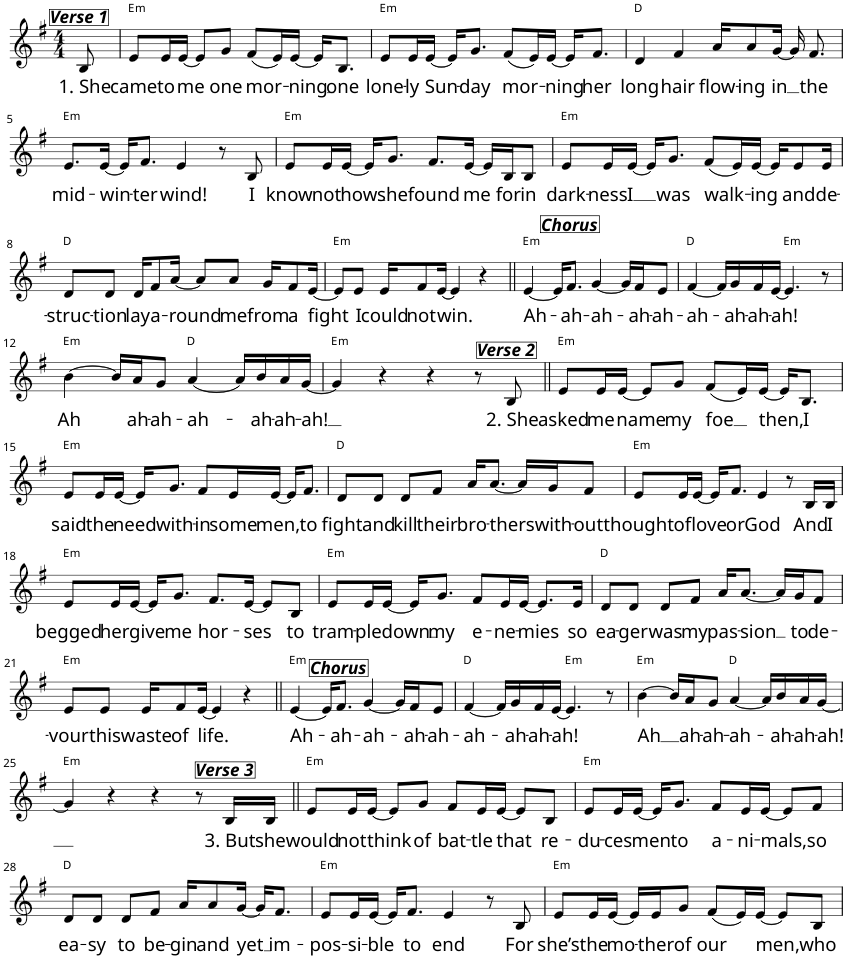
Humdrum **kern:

**kern	**text	**harte
*part1	*part1	*part1
*staff1	*staff1	*
*I"P1	*	*
*clefG2	*	*
*k[f#]	*	*
*G:	*	*
*M4/4	*	*
=1	=1	=1
!LO:TX:a:Bi:t=Verse 1	!	!
!	!LO:LY:b	!
8B/	1. She	.
=2	=2	=2
!	!LO:LY:b	!LO:H:kt=m
8e/L	came	E:min
!	!LO:LY:b	!
16e/L	to	.
!	!LO:LY:b	!
[16e/JJ	me	.
8e/L]	.	.
!	!LO:LY:b	!
8g/J	one	.
!	!LO:LY:b	!
(8f#/L	mor-	.
16e/L)	.	.
!	!LO:LY:b	!
[16e/JJ	-ning	.
16e/KL]	.	.
!	!LO:LY:b	!
8.B/J	one	.
=3	=3	=3
!	!LO:LY:b	!LO:H:kt=m
8e/L	lone-	E:min
!	!LO:LY:b	!
16e/L	-ly	.
!	!LO:LY:b	!
[16e/JJ	Sun-	.
16e/KL]	.	.
!	!LO:LY:b	!
8.g/J	-day	.
!	!LO:LY:b	!
(8f#/L	mor-	.
16e/L)	.	.
!	!LO:LY:b	!
[16e/JJ	-ning	.
16e/KL]	.	.
!	!LO:LY:b	!
8.f#/J	her	.
=4	=4	=4
!	!LO:LY:b	!
4d/	long	D:maj
!	!LO:LY:b	!
4f#/	hair	.
!	!LO:LY:b	!
16a/KL	flow-	.
!	!LO:LY:b	!
8a/	-ing	.
!	!LO:LY:b	!
[16g/Jk	in	.
16g/]	.	.
!	!LO:LY:b	!
8.f#/	the	.
!!LO:LB:g=z
=5	=5	=5
!	!LO:LY:b	!LO:H:kt=m
8.e/L	mid-	E:min
!	!LO:LY:b	!
[16e/Jk	-win-	.
16e/KL]	.	.
!	!LO:LY:b	!
8.f#/J	-ter	.
!	!LO:LY:b	!
4e/	wind!	.
8r	.	.
!	!LO:LY:b	!
8B/	I	.
=6	=6	=6
!	!LO:LY:b	!LO:H:kt=m
8e/L	know	E:min
!	!LO:LY:b	!
16e/L	not	.
!	!LO:LY:b	!
[16e/JJ	how	.
16e/KL]	.	.
!	!LO:LY:b	!
8.g/J	she	.
!	!LO:LY:b	!
8.f#/L	found	.
!	!LO:LY:b	!
[16e/Jk	me	.
16e/LL]	.	.
!	!LO:LY:b	!
16B/J	for	.
!	!LO:LY:b	!
8B/J	in	.
=7	=7	=7
!	!LO:LY:b	!LO:H:kt=m
8e/L	dark-	E:min
!	!LO:LY:b	!
16e/L	-ness	.
!	!LO:LY:b	!
[16e/JJ	I	.
16e/KL]	.	.
!	!LO:LY:b	!
8.g/J	was	.
!	!LO:LY:b	!
(8f#/L	walk-	.
16e/L)	.	.
!	!LO:LY:b	!
[16e/JJ	-ing	.
16e/KL]	.	.
!	!LO:LY:b	!
8e/	and	.
!	!LO:LY:b	!
16e/Jk	de-	.
!!LO:LB:g=z
=8	=8	=8
!	!LO:LY:b	!
8d/L	-struc-	D:maj
!	!LO:LY:b	!
8d/J	-tion	.
!	!LO:LY:b	!
16d/KL	lay	.
!	!LO:LY:b	!
8f#/	a-	.
!	!LO:LY:b	!
[16a/Jk	-round	.
8a/L]	.	.
!	!LO:LY:b	!
8a/J	me	.
!	!LO:LY:b	!
16g/KL	from	.
!	!LO:LY:b	!
8f#/	a	.
!	!LO:LY:b	!
[16e/Jk	fight	.
=9	=9	=9
!	!	!LO:H:kt=m
8e/L]	.	E:min
!	!LO:LY:b	!
8e/J	I	.
!	!LO:LY:b	!
16e/KL	could	.
!	!LO:LY:b	!
8f#/	not	.
!	!LO:LY:b	!
[16e/Jk	win.	.
4e/]	.	.
4r	.	.
=10||	=10||	=10||
!LO:TX:a:Bi:t=Chorus	!	!
!	!LO:LY:b	!LO:H:kt=m
[4e/	Ah-	E:min
16e/KL]	.	.
!	!LO:LY:b	!
8.f#/J	-ah-	.
!	!LO:LY:b	!
[4g/	-ah-	.
16g/LL]	.	.
!	!LO:LY:b	!
16f#/J	-ah-	.
!	!LO:LY:b	!
8e/J	-ah-	.
=11	=11	=11
!	!LO:LY:b	!
[4f#/	-ah-	D:maj
16f#/LL]	.	.
!	!LO:LY:b	!
16g/	-ah-	.
!	!LO:LY:b	!
16f#/	-ah-	.
!	!LO:LY:b	!
[16e/JJ	-ah!	.
!	!	!LO:H:kt=m
4.e/]	.	E:min
8r	.	.
!!LO:LB:g=z
=12	=12	=12
!	!LO:LY:b	!LO:H:kt=m
[4b\	Ah	E:min
16b/LL]	.	.
!	!LO:LY:b	!
16a/J	ah-	.
!	!LO:LY:b	!
8g/J	-ah-	.
!	!LO:LY:b	!
[4a/	-ah-	D:maj
16a/LL]	.	.
!	!LO:LY:b	!
16b/	-ah-	.
!	!LO:LY:b	!
16a/	-ah-	.
!	!LO:LY:b	!
[16g/JJ	-ah!	.
=13	=13	=13
!	!	!LO:H:kt=m
4g/]	.	E:min
4r	.	.
4r	.	.
8r	.	.
!LO:TX:a:Bi:t=Verse 2	!	!
!	!LO:LY:b	!
8B/	2. She	.
=14||	=14||	=14||
!	!LO:LY:b	!LO:H:kt=m
8e/L	asked	E:min
!	!LO:LY:b	!
16e/L	me	.
!	!LO:LY:b	!
[16e/JJ	name	.
8e/L]	.	.
!	!LO:LY:b	!
8g/J	my	.
!	!LO:LY:b	!
(8f#/L	foe	.
16e/L)	.	.
!	!LO:LY:b	!
[16e/JJ	then,	.
16e/KL]	.	.
!	!LO:LY:b	!
8.B/J	I	.
!!LO:LB:g=z
=15	=15	=15
!	!LO:LY:b	!LO:H:kt=m
8e/L	said	E:min
!	!LO:LY:b	!
16e/L	the	.
!	!LO:LY:b	!
[16e/JJ	need	.
16e/KL]	.	.
!	!LO:LY:b	!
8.g/J	with-	.
!	!LO:LY:b	!
8f#/L	-in	.
!	!LO:LY:b	!
16e/L	some	.
!	!LO:LY:b	!
[16e/JJ	men,	.
16e/KL]	.	.
!	!LO:LY:b	!
8.f#/J	to	.
=16	=16	=16
!	!LO:LY:b	!
8d/L	fight	D:maj
!	!LO:LY:b	!
8d/J	and	.
!	!LO:LY:b	!
8d/L	kill	.
!	!LO:LY:b	!
8f#/J	their	.
!	!LO:LY:b	!
16a/KL	bro-	.
!	!LO:LY:b	!
[8.a/J	-thers	.
16a/LL]	.	.
!	!LO:LY:b	!
16g/J	with-	.
!	!LO:LY:b	!
8f#/J	-out	.
=17	=17	=17
!	!LO:LY:b	!LO:H:kt=m
8e/L	thought	E:min
!	!LO:LY:b	!
16e/L	of	.
!	!LO:LY:b	!
[16e/JJ	love	.
16e/KL]	.	.
!	!LO:LY:b	!
8.f#/J	or	.
!	!LO:LY:b	!
4e/	God	.
8r	.	.
!	!LO:LY:b	!
16B/LL	And	.
!	!LO:LY:b	!
16B/JJ	I	.
!!LO:LB:g=z
=18	=18	=18
!	!LO:LY:b	!LO:H:kt=m
8e/L	begged	E:min
!	!LO:LY:b	!
16e/L	her	.
!	!LO:LY:b	!
[16e/JJ	give	.
16e/KL]	.	.
!	!LO:LY:b	!
8.g/J	me	.
!	!LO:LY:b	!
8.f#/L	hor-	.
!	!LO:LY:b	!
[16e/Jk	-ses	.
8e/L]	.	.
!	!LO:LY:b	!
8B/J	to	.
=19	=19	=19
!	!LO:LY:b	!LO:H:kt=m
8e/L	tram-	E:min
!	!LO:LY:b	!
16e/L	-ple	.
!	!LO:LY:b	!
[16e/JJ	down	.
16e/KL]	.	.
!	!LO:LY:b	!
8.g/J	my	.
!	!LO:LY:b	!
8f#/L	e-	.
!	!LO:LY:b	!
16e/L	-ne-	.
!	!LO:LY:b	!
[16e/JJ	-mies	.
8.e/L]	.	.
!	!LO:LY:b	!
16e/Jk	so	.
=20	=20	=20
!	!LO:LY:b	!
8d/L	ea-	D:maj
!	!LO:LY:b	!
8d/J	-ger	.
!	!LO:LY:b	!
8d/L	was	.
!	!LO:LY:b	!
8f#/J	my	.
!	!LO:LY:b	!
16a/KL	pas-	.
!	!LO:LY:b	!
[8.a/J	-sion	.
16a/LL]	.	.
!	!LO:LY:b	!
16g/J	to	.
!	!LO:LY:b	!
8f#/J	de-	.
!!LO:LB:g=z
=21	=21	=21
!	!LO:LY:b	!LO:H:kt=m
8e/L	-vour	E:min
!	!LO:LY:b	!
8e/J	this	.
!	!LO:LY:b	!
16e/KL	waste	.
!	!LO:LY:b	!
8f#/	of	.
!	!LO:LY:b	!
[16e/Jk	life.	.
4e/]	.	.
4r	.	.
=22||	=22||	=22||
!LO:TX:a:Bi:t=Chorus	!	!
!	!LO:LY:b	!LO:H:kt=m
[4e/	Ah-	E:min
16e/KL]	.	.
!	!LO:LY:b	!
8.f#/J	-ah-	.
!	!LO:LY:b	!
[4g/	-ah-	.
16g/LL]	.	.
!	!LO:LY:b	!
16f#/J	-ah-	.
!	!LO:LY:b	!
8e/J	-ah-	.
=23	=23	=23
!	!LO:LY:b	!
[4f#/	-ah-	D:maj
16f#/LL]	.	.
!	!LO:LY:b	!
16g/	-ah-	.
!	!LO:LY:b	!
16f#/	-ah-	.
!	!LO:LY:b	!
[16e/JJ	-ah!	.
!	!	!LO:H:kt=m
4.e/]	.	E:min
8r	.	.
=24	=24	=24
!	!LO:LY:b	!LO:H:kt=m
[4b\	Ah	E:min
16b/LL]	.	.
!	!LO:LY:b	!
16a/J	ah-	.
!	!LO:LY:b	!
8g/J	-ah-	.
!	!LO:LY:b	!
[4a/	-ah-	D:maj
16a/LL]	.	.
!	!LO:LY:b	!
16b/	-ah-	.
!	!LO:LY:b	!
16a/	-ah-	.
!	!LO:LY:b	!
[16g/JJ	-ah!	.
!!LO:LB:g=z
=25	=25	=25
!	!	!LO:H:kt=m
4g/]	.	E:min
4r	.	.
4r	.	.
8r	.	.
!LO:TX:a:Bi:t=Verse 3	!	!
!	!LO:LY:b	!
16B/LL	3. But	.
!	!LO:LY:b	!
16B/JJ	she	.
=26||	=26||	=26||
!	!LO:LY:b	!LO:H:kt=m
8e/L	would	E:min
!	!LO:LY:b	!
16e/L	not	.
!	!LO:LY:b	!
[16e/JJ	think	.
8e/L]	.	.
!	!LO:LY:b	!
8g/J	of	.
!	!LO:LY:b	!
8f#/L	bat-	.
!	!LO:LY:b	!
16e/L	-tle	.
!	!LO:LY:b	!
[16e/JJ	that	.
8e/L]	.	.
!	!LO:LY:b	!
8B/J	re-	.
=27	=27	=27
!	!LO:LY:b	!LO:H:kt=m
8e/L	-du-	E:min
!	!LO:LY:b	!
16e/L	-ces	.
!	!LO:LY:b	!
[16e/JJ	men	.
16e/KL]	.	.
!	!LO:LY:b	!
8.g/J	to	.
!	!LO:LY:b	!
8f#/L	a-	.
!	!LO:LY:b	!
16e/L	-ni-	.
!	!LO:LY:b	!
[16e/JJ	-mals,	.
8e/L]	.	.
!	!LO:LY:b	!
8f#/J	so	.
!!LO:LB:g=z
=28	=28	=28
!	!LO:LY:b	!
8d/L	ea-	D:maj
!	!LO:LY:b	!
8d/J	-sy	.
!	!LO:LY:b	!
8d/L	to	.
!	!LO:LY:b	!
8f#/J	be-	.
!	!LO:LY:b	!
16a/KL	-gin	.
!	!LO:LY:b	!
8a/	and	.
!	!LO:LY:b	!
[16g/Jk	yet	.
16g/KL]	.	.
!	!LO:LY:b	!
8.f#/J	im-	.
=29	=29	=29
!	!LO:LY:b	!LO:H:kt=m
8e/L	-pos-	E:min
!	!LO:LY:b	!
16e/L	-si-	.
!	!LO:LY:b	!
[16e/JJ	-ble	.
16e/KL]	.	.
!	!LO:LY:b	!
8.f#/J	to	.
!	!LO:LY:b	!
4e/	end	.
8r	.	.
!	!LO:LY:b	!
8B/	For	.
=30	=30	=30
!	!LO:LY:b	!LO:H:kt=m
8e/L	she’s	E:min
!	!LO:LY:b	!
16e/L	the	.
!	!LO:LY:b	!
[16e/JJ	mo-	.
16e/LL]	.	.
!	!LO:LY:b	!
16e/J	-ther	.
!	!LO:LY:b	!
8g/J	of	.
!	!LO:LY:b	!
(8f#/L	our	.
16e/L)	.	.
!	!LO:LY:b	!
[16e/JJ	men,	.
8e/L]	.	.
!	!LO:LY:b	!
8B/J	who	.
=	=	=
*-	*-	*-
